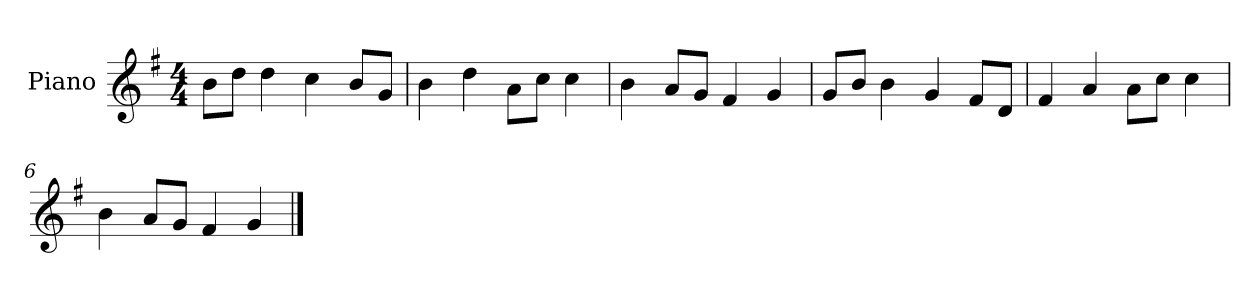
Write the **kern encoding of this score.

**kern
*part1
*staff1
*I"Piano
*I'P-no
*clefG2
*k[f#]
*M4/4
*MM90
=1
8b\L
8dd\J
4dd\
4cc\
8b/L
8g/J
=2
4b\
4dd\
8a\L
8cc\J
4cc\
=3
4b\
8a/L
8g/J
4f#/
4g/
=4
8g/L
8b/J
4b\
4g/
8f#/L
8d/J
=5
4f#/
4a/
8a\L
8cc\J
4cc\
=6
4b\
8a/L
8g/J
4f#/
4g/
==
*-
